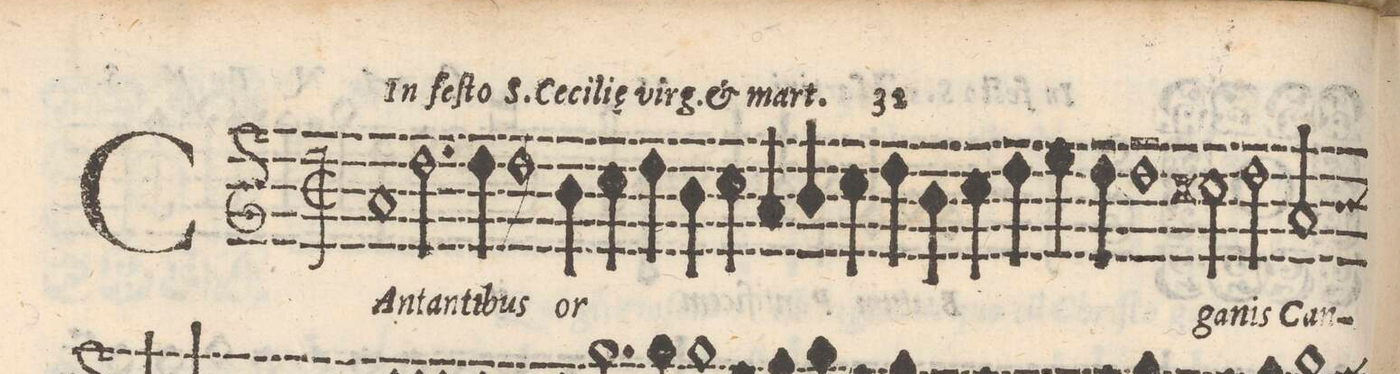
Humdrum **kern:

**kern	**text
*I"CANTVS	*
*clefG2	*
*k[]	*
*met(C|)	*
*M2/1	*
1a	CAn-
2.dd\	-tan-
4dd\	-ti-
=2-	=2-
1dd	-bus
4b\	or-
4cc\	.
4dd\	.
4b\	.
=3-	=3-
4cc\	.
4a/	.
4b/	.
4cc\	.
4dd\	.
4b\	.
4cc\	.
4dd\	.
=4-	=4-
4ee\	.
4dd\	.
1dd\	.
2cc#X\	-ga-
=5-	=5-
2dd\	-nis
2a/	Can-
*custos:b	*
*-	*-
